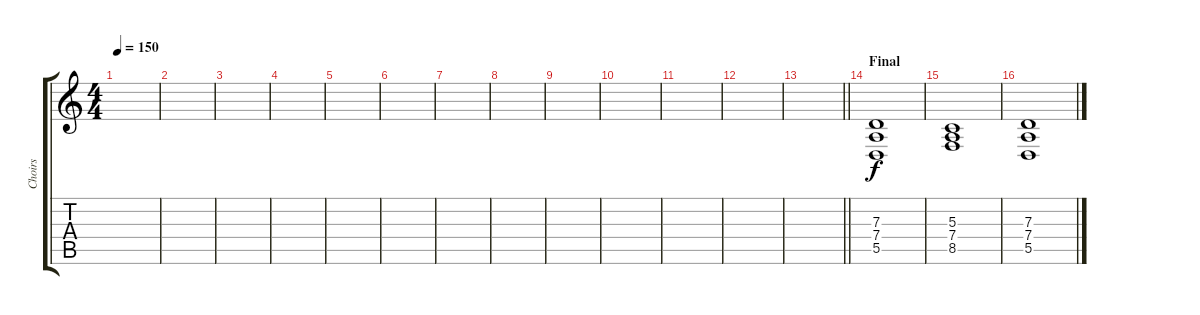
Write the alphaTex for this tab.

\track ("Choirs" "Choirs") {instrument choiraahs}
\staff {score tabs}
\tuning (E4 B3 G3 D3 A2 E2) {hide}
\ts (4 4)
\tempo 150
\clef g2
\ks c
|
|
|
|
|
|
|
|
|
|
|
|
\barLineRight lightlight
|
\section ("" "Final")
(7.3 7.4 5.5).1 |
(5.3 7.4 8.5).1 |
(7.3 7.4 5.5).1
